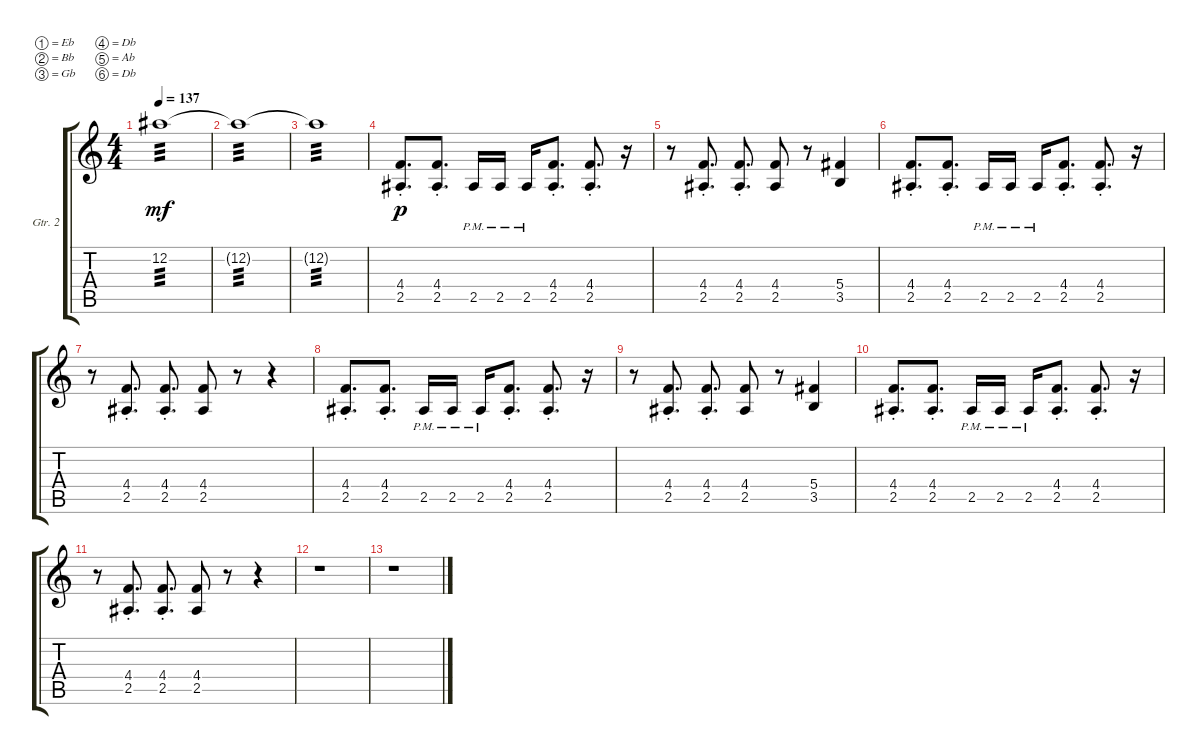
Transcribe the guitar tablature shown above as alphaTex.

\defaultSystemsLayout 4
\bracketExtendMode groupsimilarinstruments
\firstSystemTrackNameOrientation horizontal
\otherSystemsTrackNameOrientation horizontal
\track ("Rhythm - Josh" "Gtr. 2") {instrument distortionguitar}
\staff {score tabs}
\tuning (Eb4 Bb3 Gb3 Db3 Ab2 Db2)
\ts (4 4)
\tempo 137
\clef g2
\ks c
12.2{t}.1{tp 3 dy mf} |
12.2{t}.1{tp 3} |
12.2{t}.1{tp 3} |
(2.5{st} 4.4{st}).8{d dy p} (2.5{st} 4.4{st}).8{d} 2.5{pm}.16 2.5{pm}.16 2.5{pm}.16 (2.5{st} 4.4{st}).8{d} (2.5{st} 4.4{st}).8{d} r.16 |
r.8 (2.5{st} 4.4{st}).8{d} (2.5{st} 4.4{st}).8{d} (2.5 4.4).8 r.8 (3.5 5.4).4 |
(2.5{st} 4.4{st}).8{d} (2.5{st} 4.4{st}).8{d} 2.5{pm}.16 2.5{pm}.16 2.5{pm}.16 (2.5{st} 4.4{st}).8{d} (2.5{st} 4.4{st}).8{d} r.16 |
r.8 (2.5{st} 4.4{st}).8{d} (2.5{st} 4.4{st}).8{d} (2.5 4.4).8 r.8 r.4 |
(2.5{st} 4.4{st}).8{d} (2.5{st} 4.4{st}).8{d} 2.5{pm}.16 2.5{pm}.16 2.5{pm}.16 (2.5{st} 4.4{st}).8{d} (2.5{st} 4.4{st}).8{d} r.16 |
r.8 (2.5{st} 4.4{st}).8{d} (2.5{st} 4.4{st}).8{d} (2.5 4.4).8 r.8 (3.5 5.4).4 |
(2.5{st} 4.4{st}).8{d} (2.5{st} 4.4{st}).8{d} 2.5{pm}.16 2.5{pm}.16 2.5{pm}.16 (2.5{st} 4.4{st}).8{d} (2.5{st} 4.4{st}).8{d} r.16 |
r.8 (2.5{st} 4.4{st}).8{d} (2.5{st} 4.4{st}).8{d} (2.5 4.4).8 r.8 r.4 |
r.1 |
r.1
